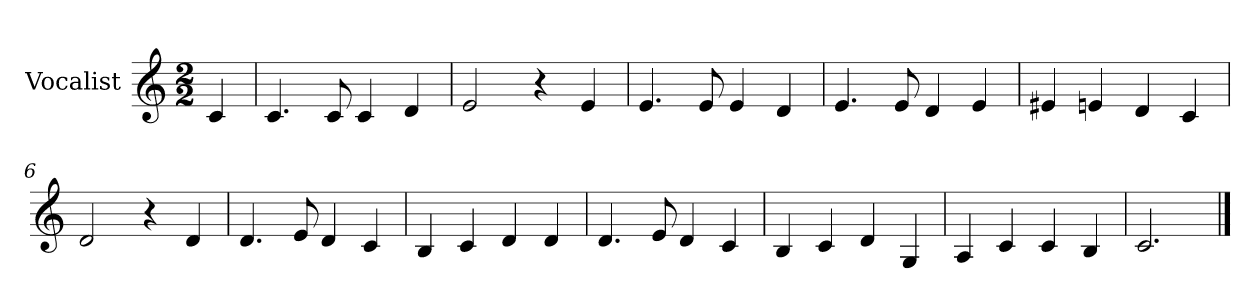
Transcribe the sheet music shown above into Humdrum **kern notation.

**kern
*part1
*staff1
*I"Vocalist
*k[]
*C:
*M2/2
=
4c
=1
4.c
8c
4c
4d
=2
2e
4r
4e
=3
4.e
8e
4e
4d
=4
4.e
8e
4d
4e
=5
4e#X
4en
4d
4c
=6
2d
4r
4d
=7
4.d
8e
4d
4c
=8
4B
4c
4d
4d
=9
4.d
8e
4d
4c
=10
4B
4c
4d
4G
=11
4A
4c
4c
4B
=12
2.c
==
*-
